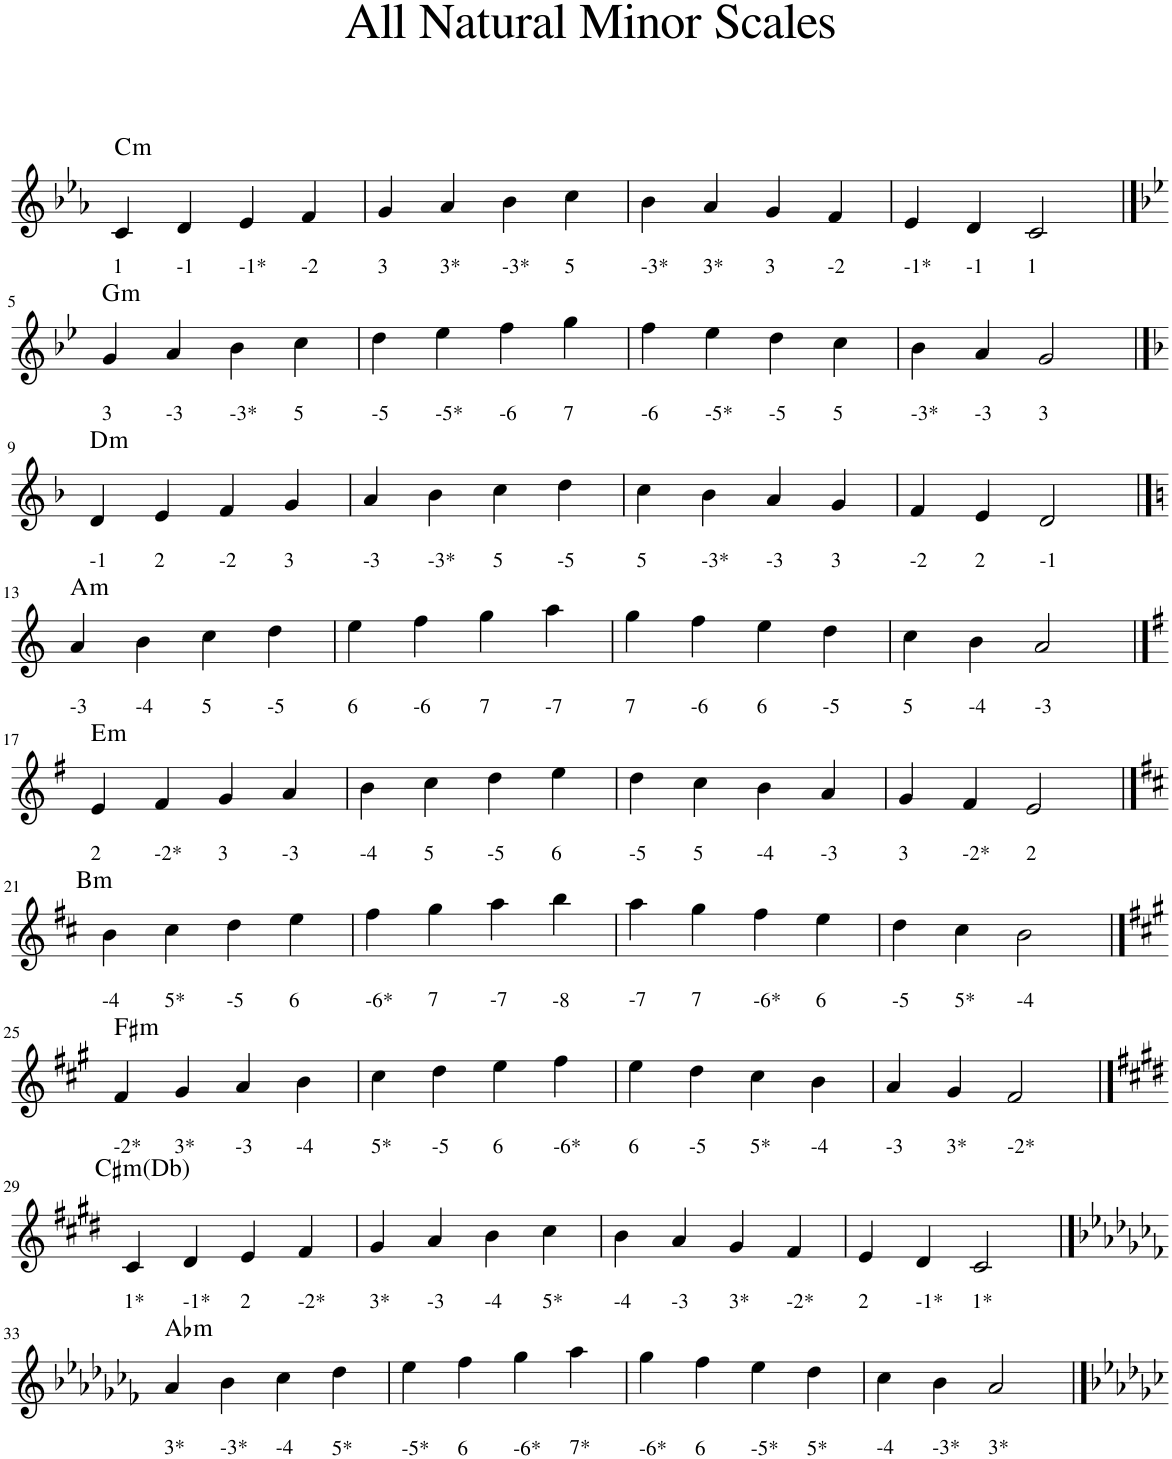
**kern	**harte
*part1	*part1
*staff1	*
*I"Piano	*
*I'Pno.	*
*clefG2	*
*k[b-e-a-]	*
=1	=1
!LO:TX:b:t=1	!LO:H:kt=m
4c/	C:min
!LO:TX:b:t=-1	!
4d/	.
!LO:TX:b:t=-1*	!
4e-/	.
!LO:TX:b:t=-2	!
4f/	.
=2	=2
!LO:TX:b:t=3	!
4g/	.
!LO:TX:b:t=3*	!
4a-/	.
!LO:TX:b:t=-3*	!
4b-\	.
!LO:TX:b:t=5	!
4cc\	.
=3	=3
!LO:TX:b:t=-3*	!
4b-\	.
!LO:TX:b:t=3*	!
4a-/	.
!LO:TX:b:t=3	!
4g/	.
!LO:TX:b:t=-2	!
4f/	.
=4	=4
!LO:TX:b:t=-1*	!
4e-/	.
!LO:TX:b:t=-1	!
4d/	.
!LO:TX:b:t=1	!
2c/	.
!!LO:LB:g=z
==5	==5
*k[b-e-]	*
!LO:TX:b:t=3	!LO:H:kt=m
4g/	G:min
!LO:TX:b:t=-3	!
4a/	.
!LO:TX:b:t=-3*	!
4b-\	.
!LO:TX:b:t=5	!
4cc\	.
=6	=6
!LO:TX:b:t=-5	!
4dd\	.
!LO:TX:b:t=-5*	!
4ee-\	.
!LO:TX:b:t=-6	!
4ff\	.
!LO:TX:b:t=7	!
4gg\	.
=7	=7
!LO:TX:b:t=-6	!
4ff\	.
!LO:TX:b:t=-5*	!
4ee-\	.
!LO:TX:b:t=-5	!
4dd\	.
!LO:TX:b:t=5	!
4cc\	.
=8	=8
!LO:TX:b:t=-3*	!
4b-\	.
!LO:TX:b:t=-3	!
4a/	.
!LO:TX:b:t=3	!
2g/	.
!!LO:LB:g=z
==9	==9
*k[b-]	*
!LO:TX:b:t=-1	!LO:H:kt=m
4d/	D:min
!LO:TX:b:t=2	!
4e/	.
!LO:TX:b:t=-2	!
4f/	.
!LO:TX:b:t=3	!
4g/	.
=10	=10
!LO:TX:b:t=-3	!
4a/	.
!LO:TX:b:t=-3*	!
4b-\	.
!LO:TX:b:t=5	!
4cc\	.
!LO:TX:b:t=-5	!
4dd\	.
=11	=11
!LO:TX:b:t=5	!
4cc\	.
!LO:TX:b:t=-3*	!
4b-\	.
!LO:TX:b:t=-3	!
4a/	.
!LO:TX:b:t=3	!
4g/	.
=12	=12
!LO:TX:b:t=-2	!
4f/	.
!LO:TX:b:t=2	!
4e/	.
!LO:TX:b:t=-1	!
2d/	.
!!LO:LB:g=z
==13	==13
*k[]	*
!LO:TX:b:t=-3	!LO:H:kt=m
4a/	A:min
!LO:TX:b:t=-4	!
4b\	.
!LO:TX:b:t=5	!
4cc\	.
!LO:TX:b:t=-5	!
4dd\	.
=14	=14
!LO:TX:b:t=6	!
4ee\	.
!LO:TX:b:t=-6	!
4ff\	.
!LO:TX:b:t=7	!
4gg\	.
!LO:TX:b:t=-7	!
4aa\	.
=15	=15
!LO:TX:b:t=7	!
4gg\	.
!LO:TX:b:t=-6	!
4ff\	.
!LO:TX:b:t=6	!
4ee\	.
!LO:TX:b:t=-5	!
4dd\	.
=16	=16
!LO:TX:b:t=5	!
4cc\	.
!LO:TX:b:t=-4	!
4b\	.
!LO:TX:b:t=-3	!
2a/	.
!!LO:LB:g=z
==17	==17
*k[f#]	*
!LO:TX:b:t=2	!LO:H:kt=m
4e/	E:min
!LO:TX:b:t=-2*	!
4f#/	.
!LO:TX:b:t=3	!
4g/	.
!LO:TX:b:t=-3	!
4a/	.
=18	=18
!LO:TX:b:t=-4	!
4b\	.
!LO:TX:b:t=5	!
4cc\	.
!LO:TX:b:t=-5	!
4dd\	.
!LO:TX:b:t=6	!
4ee\	.
=19	=19
!LO:TX:b:t=-5	!
4dd\	.
!LO:TX:b:t=5	!
4cc\	.
!LO:TX:b:t=-4	!
4b\	.
!LO:TX:b:t=-3	!
4a/	.
=20	=20
!LO:TX:b:t=3	!
4g/	.
!LO:TX:b:t=-2*	!
4f#/	.
!LO:TX:b:t=2	!
2e/	.
!!LO:LB:g=z
==21	==21
*k[f#c#]	*
!LO:TX:b:t=-4	!LO:H:kt=m
4b\	B:min
!LO:TX:b:t=5*	!
4cc#\	.
!LO:TX:b:t=-5	!
4dd\	.
!LO:TX:b:t=6	!
4ee\	.
=22	=22
!LO:TX:b:t=-6*	!
4ff#\	.
!LO:TX:b:t=7	!
4gg\	.
!LO:TX:b:t=-7	!
4aa\	.
!LO:TX:b:t=-8	!
4bb\	.
=23	=23
!LO:TX:b:t=-7	!
4aa\	.
!LO:TX:b:t=7	!
4gg\	.
!LO:TX:b:t=-6*	!
4ff#\	.
!LO:TX:b:t=6	!
4ee\	.
=24	=24
!LO:TX:b:t=-5	!
4dd\	.
!LO:TX:b:t=5*	!
4cc#\	.
!LO:TX:b:t=-4	!
2b\	.
!!LO:LB:g=z
==25	==25
*k[f#c#g#]	*
!LO:TX:b:t=-2*	!LO:H:kt=m
4f#/	F#:min
!LO:TX:b:t=3*	!
4g#/	.
!LO:TX:b:t=-3	!
4a/	.
!LO:TX:b:t=-4	!
4b\	.
=26	=26
!LO:TX:b:t=5*	!
4cc#\	.
!LO:TX:b:t=-5	!
4dd\	.
!LO:TX:b:t=6	!
4ee\	.
!LO:TX:b:t=-6*	!
4ff#\	.
=27	=27
!LO:TX:b:t=6	!
4ee\	.
!LO:TX:b:t=-5	!
4dd\	.
!LO:TX:b:t=5*	!
4cc#\	.
!LO:TX:b:t=-4	!
4b\	.
=28	=28
!LO:TX:b:t=-3	!
4a/	.
!LO:TX:b:t=3*	!
4g#/	.
!LO:TX:b:t=-2*	!
2f#/	.
!!LO:LB:g=z
==29	==29
*k[f#c#g#d#]	*
!LO:TX:b:t=1*	!LO:H:kt=m
4c#/	C#:min
!LO:TX:b:t=-1*	!
4d#/	.
!LO:TX:b:t=2	!
4e/	.
!LO:TX:b:t=-2*	!
4f#/	.
=30	=30
!LO:TX:b:t=3*	!
4g#/	.
!LO:TX:b:t=-3	!
4a/	.
!LO:TX:b:t=-4	!
4b\	.
!LO:TX:b:t=5*	!
4cc#\	.
=31	=31
!LO:TX:b:t=-4	!
4b\	.
!LO:TX:b:t=-3	!
4a/	.
!LO:TX:b:t=3*	!
4g#/	.
!LO:TX:b:t=-2*	!
4f#/	.
=32	=32
!LO:TX:b:t=2	!
4e/	.
!LO:TX:b:t=-1*	!
4d#/	.
!LO:TX:b:t=1*	!
2c#/	.
!!LO:LB:g=z
==33	==33
*k[b-e-a-d-g-c-f-]	*
!LO:TX:b:t=3*	!LO:H:kt=m
4a-/	Ab:min
!LO:TX:b:t=-3*	!
4b-\	.
!LO:TX:b:t=-4	!
4cc-\	.
!LO:TX:b:t=5*	!
4dd-\	.
=34	=34
!LO:TX:b:t=-5*	!
4ee-\	.
!LO:TX:b:t=6	!
4ff-\	.
!LO:TX:b:t=-6*	!
4gg-\	.
!LO:TX:b:t=7*	!
4aa-\	.
=35	=35
!LO:TX:b:t=-6*	!
4gg-\	.
!LO:TX:b:t=6	!
4ff-\	.
!LO:TX:b:t=-5*	!
4ee-\	.
!LO:TX:b:t=5*	!
4dd-\	.
=36	=36
!LO:TX:b:t=-4	!
4cc-\	.
!LO:TX:b:t=-3*	!
4b-\	.
!LO:TX:b:t=3*	!
2a-/	.
==	==
*-	*-
